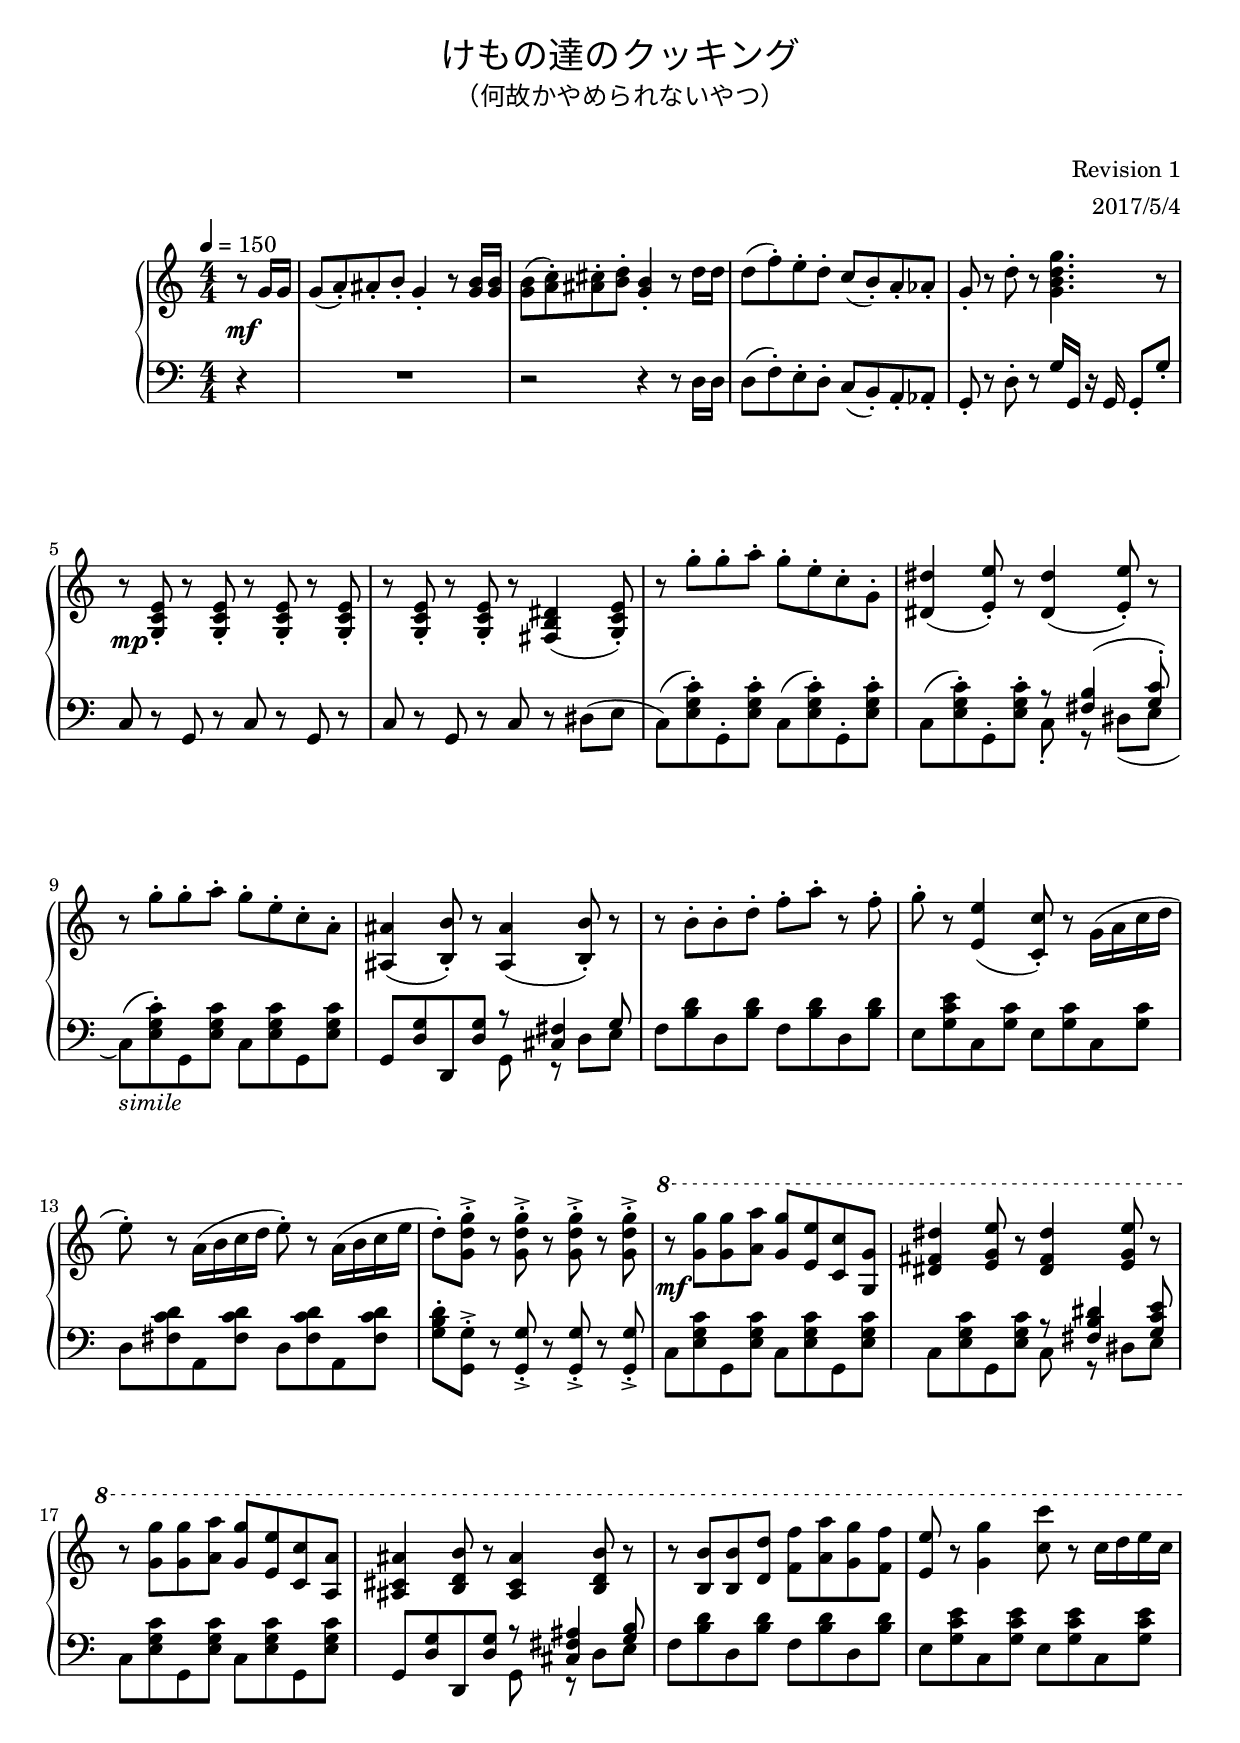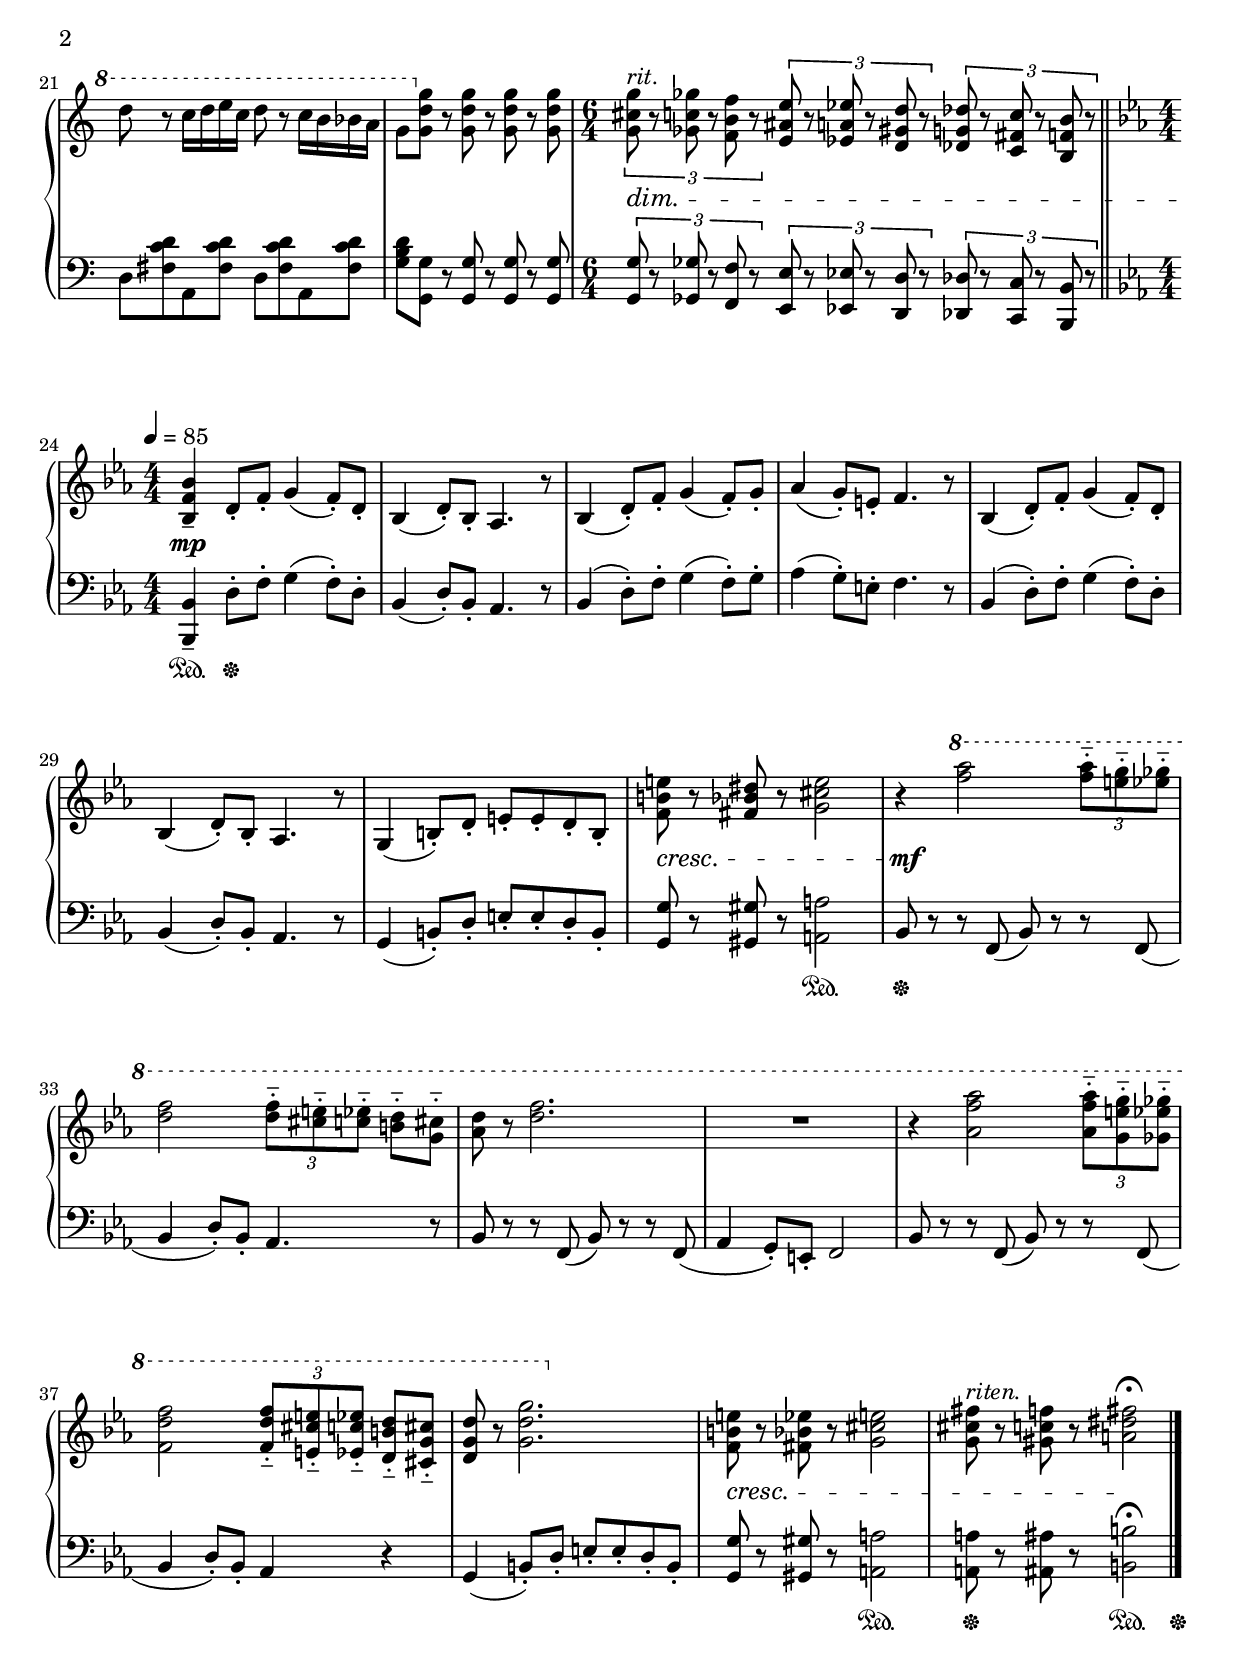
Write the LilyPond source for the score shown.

\version "2.19.57"

\include "stylesheet.ily"

cleft = \change Staff = "left"
cright = \change Staff = "right"

\header {
  title = "けもの達のクッキング"
  nickname = "（何故かやめられないやつ）"
  revision = "Revision 1"
  date = "2017/5/4"
}

\paper {
  systems-per-page = 5
  system-count = 10
}

global = {
  \key c \major
  \time 4/4
  \tempo 4 = 150
  %85
  s4
  s1*4
  s1*18
  \time 6/4
  s4*6
  \bar "||"
  \time 4/4
  \tempo 4 = 85
  s1*17
  \bar "|."
}

right = << \global \relative c'' {
  \clef treble
  \partial 4 { r8 g16 g }
  g8( a-.) ais-. b-. g4-. r8 <g b>16 q |
  q8( <a c>-.) <ais cis>-. <b d>-. <g b>4-. r8 d'16 d |
  d8( f-.) e-. d-. c( b-.) a-. aes-. |
  g8-. r d'-. r <g, b d g>4. r8 |

  r8 <g, c e>-. r q-. r q-. r q-. |
  r8 q-. r q-. r <fis b dis>4( <g c e>8-.) |

  r8 g''-. g-. a-. g-. e-. c-. g-. |
  <dis dis'>4( <e e'>8-.) r <dis dis'>4( <e e'>8-.) r |
  r8 g'-. g-. a-. g-. e-. c-. a-. |
  <ais, ais'>4( <b b'>8-.) r <ais ais'>4( <b b'>8-.) r |
  r8 b'-. b-. d-. f-. a-. r f-. |
  g-. r <e, e'>4( <c c'>8-.) r g'16( a c d |
  e8-.) r a,16( b c d e8-.) r a,16( b c e |
  d8-.) <g, d' g>-.-> r q-.-> r q-.-> r q-.-> |

  \ottava 1
  r8 <g' g'> q <a a'> <g g'> <e e'> <c c'> <g g'> |
  <dis' fis dis'>4 <e g e'>8 r <dis fis dis'>4 <e g e'>8 r |
  r8 <g g'> q <a a'> <g g'> <e e'> <c c'> <a a'> |
  <ais cis ais'>4 <b d b'>8 r <ais cis ais'>4 <b d b'>8 r |
  r <b b'> q <d d'> <f f'> <a a'> <g g'> <f f'> |
  <e e'> r <g g'>4 <c c'>8 r c16 d e c |
  d8 r c16 d e c d8 r c16 b bes a |
  g8 \ottava 0 <g, d' g> r q r q r q |
  \tuplet 3/2 { <g cis g'>8^\markup \italic "rit." r <ges c ges'> r <f b f'> r }
  \tuplet 3/2 { <e ais e'> r <ees a ees'> r <d gis d'> r }
  \tuplet 3/2 { <des g des'> r <c fis c'> r <b f' b> r }

  \key ees \major
  <bes f' bes>4-- d8-. f-. g4( f8-.) d-. | bes4( d8-.) bes-. aes4. r8 |
  bes4( d8-.) f-. g4( f8-.) g-. | aes4( g8-.) e-. f4. r8 |
  bes,4( d8-.) f-. g4( f8-.) d-. | bes4( d8-.) bes-. aes4. r8 |
  g4( b8-.) d-. e-. e-. d-. b-. | <f' b e> r <fis bes dis> r <g cis e>2 |

  r4 \ottava 1 <f'' aes>2 \tuplet 3/2 { <f aes>8-_ <e g>-_ <ees ges>-_ } |
  <d f>2 \tuplet 3/2 { <d f>8-_ <cis e>-_ <c ees>-_ } <b d>8-_ <g cis>-_ |
  <aes d> r <d f>2. | R1 |
  r4 <aes f' aes>2 \tuplet 3/2 { q8-_ <g e' g>-_ <ges ees' ges>-_ } |
  <f d' f>2 \tuplet 3/2 { q8-_ <e cis' e>-_ <ees c' ees>-_ } <d b' d>8-_ <cis g' cis>-_ |
  <d g d'>8 r <g d' g>2. | \ottava 0
  <f, b e>8 r <fis bes ees> r <g cis e>2 |
  <g cis fis>8^\markup \italic "riten." r <gis c f> r <a dis fis>2\fermata |
} >>

left = << \global \relative c {
  \clef bass
  \partial 4 { r4 }
  R1 |
  r2 r4 r8 d16 d |
  d8( f-.) e-. d-. c( b-.) a-. aes-. |
  g8-. r d'-. r g16 g, r g g8-. g'-. |

  c,8 r g r c r g r | c r g r c r dis( e |

  c8)( <e g c>-.) g,-. q-. c( q-.) g-. q-. |
  c( q-.) g-. q-. << { \voiceTwo c8-. r dis( e } \new Voice { \voiceOne r <fis b>4( <g c>8-.) } >> \oneVoice
  c,8)(_\markup \italic "simile" <e g c>-.) g, q c q g q |
  g <d' g> d, q << { r <cis' fis>4 g'8 } \\ { g, r d' e } >>
  f8 <b d> d, q f q d q |
  e <g c e> c, <g' c> e <g c> c, q |
  d <fis c' d> a, q d q a q |
  <g' b d>-. <g, g'>-.-> r q-.-> r q-.-> r q-.-> |

  c8 <e g c> g, q c q g q |
  c q g q << { r <fis' b dis>4 <g c e>8 } \\ { c,8 r dis e } >>
  c8 <e g c> g, q c q g q |
  g <d' g> d, q << { r <cis' fis ais>4 <g' b>8 } \\ { g, r d' e } >>
  f8 <b d> d, q f q d q |
  e <g c e> c, q e q c q |
  d <fis c' d> a, q d q a q |
  <g' b d> <g, g'> r q r q r q |
  \tuplet 3/2 { <g g'>8 r <ges ges'> r <f f'> r }
  \tuplet 3/2 { <e e'> r <ees ees'> r <d d'> r }
  \tuplet 3/2 { <des des'> r <c c'> r <b b'> r }

  \key ees \major
  <bes bes'>4-- d'8-. f-. g4( f8-.) d-. | bes4( d8-.) bes-. aes4. r8 |
  bes4( d8-.) f-. g4( f8-.) g-. | aes4( g8-.) e-. f4. r8 |
  bes,4( d8-.) f-. g4( f8-.) d-. | bes4( d8-.) bes-. aes4. r8 |
  g4( b8-.) d-. e-. e-. d-. b-. | <g g'> r <gis gis'> r <a a'>2 |
  bes8 r r f( bes) r r f( | bes4 d8-.) bes-. aes4. r8 |
  bes8 r r f( bes) r r f( | aes4 g8-.) e-. f2 |
  bes8 r r f( bes) r r f( | bes4 d8-.) bes-. aes4 r |
  g4( b8-.) d-. e-. e-. d-. b-. | <g g'> r <gis gis'> r <a a'>2 |
  <a a'>8 r <ais ais'> r <b b'>2\fermata |

} >>

dynamics = {
  s4\mf
  s1*4
  s1*2\mp
  s1*8
  s1*8\mf
  s4*6\dim
  s1*7\mp s1\cresc
  s1*7\mf s1\cresc s2 s2\!
}

pedal = {
  s4
  s1*4
  s1*18
  s4*6
  s4\sustainOn s4\sustainOff s2 s1*6 s2 s2\sustainOn
  s1\sustainOff s1*6 s2 s\sustainOn s\sustainOff s4..\sustainOn s16\sustainOff
}

\score {
  <<
    \new PianoStaff <<
      \new Staff = "right" \right
      \new PianoDynamics = "dynamics" \dynamics
      \new Staff = "left" \left
      \new PianoPedal = "pedal" \pedal
    >>
  >>
  \layout {}
  \midi {}
}